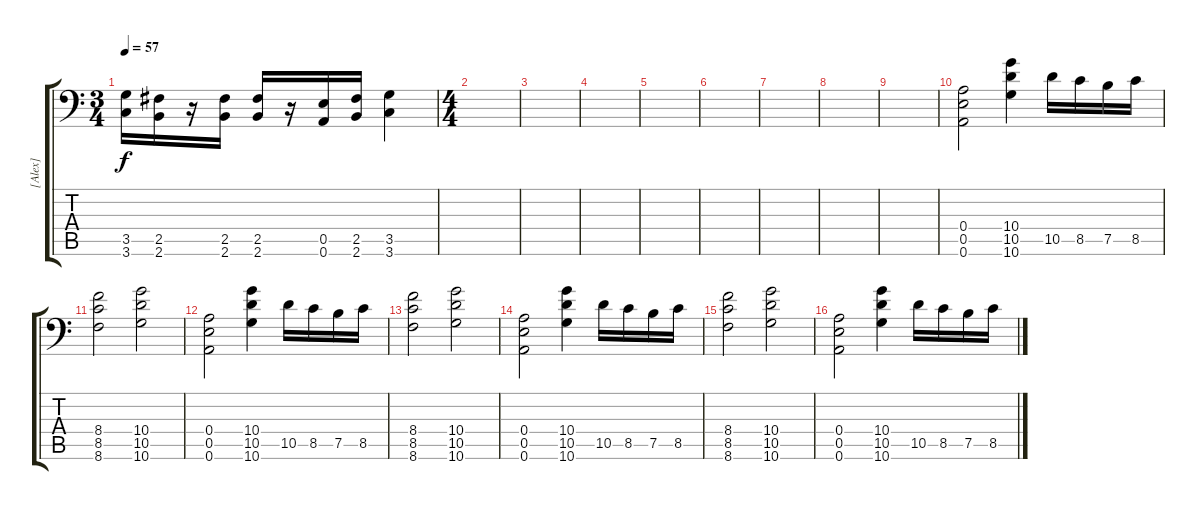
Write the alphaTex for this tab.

\track ("[Alex]" "[Alex]") {instrument distortionguitar}
\staff {score tabs}
\tuning (B3 Gb3 D3 A2 E2 A1) {hide}
\ts (3 4)
\tempo 57
\clef f4
\ks c
(3.5 3.6).16{dy f} (2.5 2.6).16 r.16 (2.5 2.6).16 (2.5 2.6).16 r.16 (0.5 0.6).16 (2.5 2.6).16 (3.5 3.6).4 |
\ts (4 4)
|
|
|
|
|
|
|
|
(0.4 0.5 0.6).2 (10.4 10.5 10.6).4 10.5.16 8.5.16 7.5.16 8.5.16 |
(8.4 8.5 8.6).2 (10.4 10.5 10.6).2 |
(0.4 0.5 0.6).2 (10.4 10.5 10.6).4 10.5.16 8.5.16 7.5.16 8.5.16 |
(8.4 8.5 8.6).2 (10.4 10.5 10.6).2 |
(0.4 0.5 0.6).2 (10.4 10.5 10.6).4 10.5.16 8.5.16 7.5.16 8.5.16 |
(8.4 8.5 8.6).2 (10.4 10.5 10.6).2 |
(0.4 0.5 0.6).2 (10.4 10.5 10.6).4 10.5.16 8.5.16 7.5.16 8.5.16
